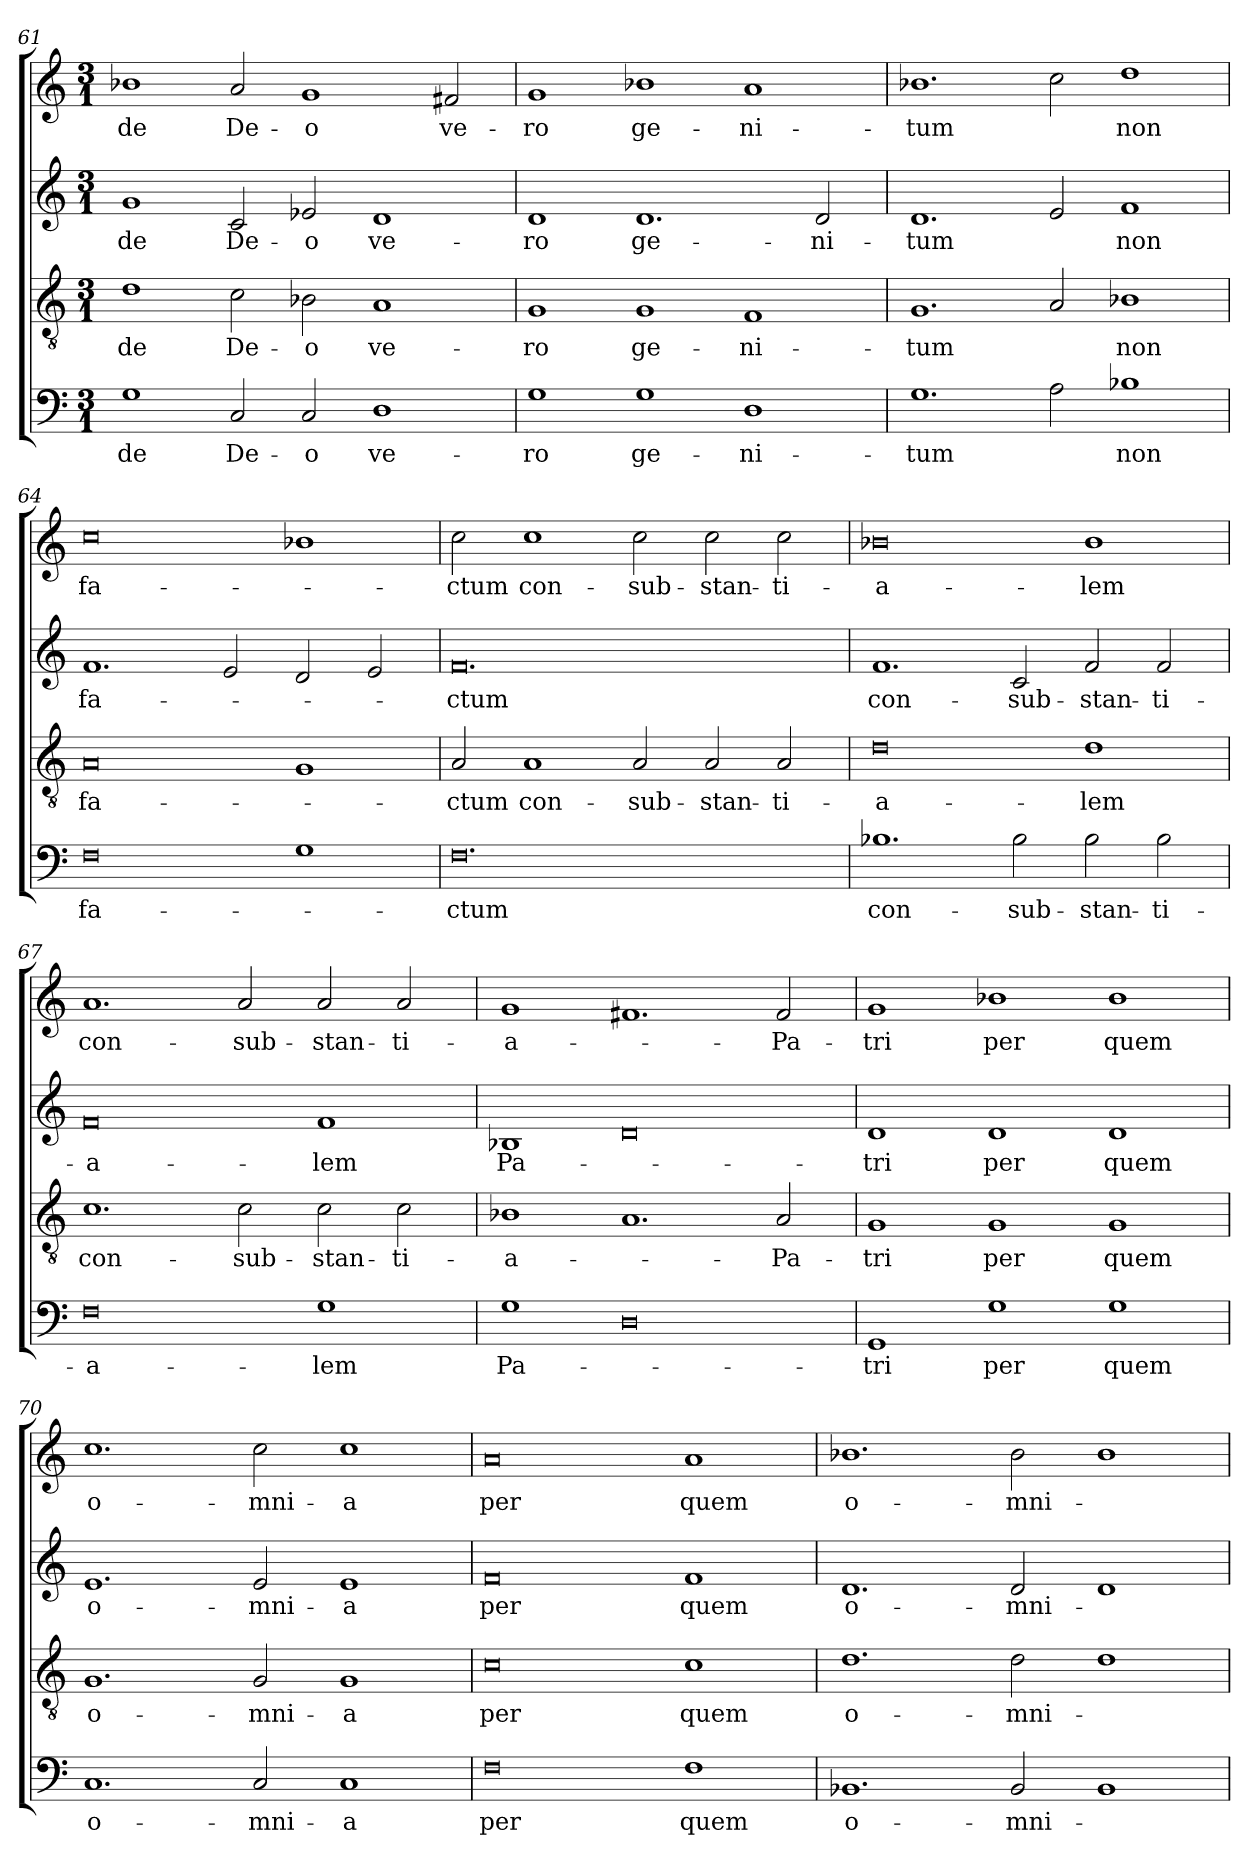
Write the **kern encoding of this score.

**kern	**text	**kern	**text	**kern	**text	**kern	**text
*part4	*part4	*part3	*part3	*part2	*part2	*part1	*part1
*staff4	*staff4	*staff3	*staff3	*staff2	*staff2	*staff1	*staff1
*clefF4	*	*clefGv2	*	*clefG2	*	*clefG2	*
*k[]	*	*k[]	*	*k[]	*	*k[]	*
*M3/1	*	*M3/1	*	*M3/1	*	*M3/1	*
=61	=61	=61	=61	=61	=61	=61	=61
1G	-de	1d	-de	1g	-de	1b-X	-de
2C	De-	2c	De-	2c	De-	2a	De-
2C	-o	2B-X	-o	2e-X	-o	1g	-o
1D	ve-	1A	ve-	1d	ve-	.	.
.	.	.	.	.	.	2f#X	ve-
=62	=62	=62	=62	=62	=62	=62	=62
1G	-ro	1G	-ro	1d	-ro	1g	-ro
1G	ge-	1G	ge-	1.d	ge-	1b-X	ge-
1D	-ni-	1F	-ni-	.	.	1a	-ni-
.	.	.	.	2d	-ni-	.	.
=63	=63	=63	=63	=63	=63	=63	=63
1.G	-tum	1.G	-tum	1.d	-tum	1.b-X	-tum
2A	.	2A	.	2e	.	2cc	.
1B-X	non	1B-X	non	1f	non	1dd	non
=64	=64	=64	=64	=64	=64	=64	=64
0F	fa-	0A	fa-	1.f	fa-	0cc	fa-
.	.	.	.	2e	.	.	.
1G	.	1G	.	2d	.	1b-X	.
.	.	.	.	2e	.	.	.
=65	=65	=65	=65	=65	=65	=65	=65
0.F	-ctum	2A	-ctum	0.f	-ctum	2cc	-ctum
.	.	1A	con-	.	.	1cc	con-
.	.	2A	-sub-	.	.	2cc	-sub-
.	.	2A	-stan-	.	.	2cc	-stan-
.	.	2A	-ti-	.	.	2cc	-ti-
=66	=66	=66	=66	=66	=66	=66	=66
1.B-X	con-	0d	-a-	1.f	con-	0b-X	-a-
2B-	-sub-	.	.	2c	-sub-	.	.
2B-	-stan-	1d	-lem	2f	-stan-	1b-	-lem
2B-	-ti-	.	.	2f	-ti-	.	.
=67	=67	=67	=67	=67	=67	=67	=67
0F	-a-	1.c	con-	0f	-a-	1.a	con-
.	.	2c	-sub-	.	.	2a	-sub-
1G	-lem	2c	-stan-	1f	-lem	2a	-stan-
.	.	2c	-ti-	.	.	2a	-ti-
=68	=68	=68	=68	=68	=68	=68	=68
1G	Pa-	1B-X	-a-	1B-X	Pa-	1g	-a-
0D	.	1.A	.	0d	.	1.f#X	.
.	.	2A	-Pa-	.	.	2f#	-Pa-
=69	=69	=69	=69	=69	=69	=69	=69
1GG	-tri	1G	-tri	1d	-tri	1g	-tri
1G	per	1G	per	1d	per	1b-X	per
1G	quem	1G	quem	1d	quem	1b-	quem
=70	=70	=70	=70	=70	=70	=70	=70
1.C	o-	1.G	o-	1.e	o-	1.cc	o-
2C	-mni-	2G	-mni-	2e	-mni-	2cc	-mni-
1C	-a	1G	-a	1e	-a	1cc	-a
=71	=71	=71	=71	=71	=71	=71	=71
0F	per	0c	per	0f	per	0a	per
1F	quem	1c	quem	1f	quem	1a	quem
=72	=72	=72	=72	=72	=72	=72	=72
1.BB-X	o-	1.d	o-	1.d	o-	1.b-X	o-
2BB-	-mni-	2d	-mni-	2d	-mni-	2b-	-mni-
1BB-	.	1d	.	1d	.	1b-	.
=	=	=	=	=	=	=	=
*-	*-	*-	*-	*-	*-	*-	*-
